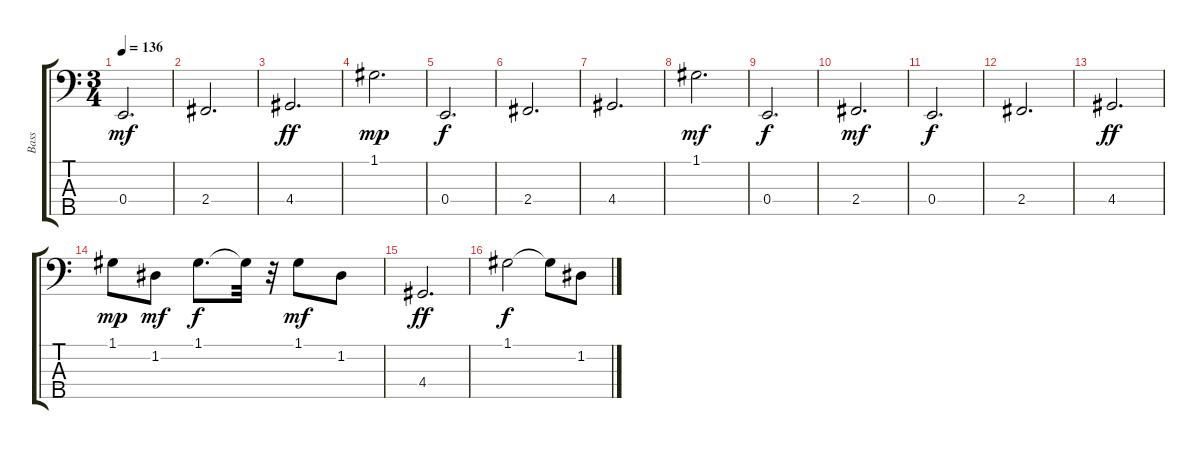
\track ("Bass" "Bass") {instrument electricbassfinger}
\staff {score tabs}
\tuning (G2 D2 A1 E1 B0) {hide}
\ts (3 4)
\tempo 136
\clef f4
\ks c
0.4.2{d dy mf} |
2.4.2{d} |
4.4.2{d dy ff} |
1.1.2{d dy mp} |
0.4.2{d dy f} |
2.4.2{d} |
4.4.2{d} |
1.1.2{d dy mf} |
0.4.2{d dy f} |
2.4.2{d dy mf} |
0.4.2{d dy f} |
2.4.2{d} |
4.4.2{d dy ff} |
1.1.8{dy mp} 1.2.8{dy mf} 1.1.8{d dy f} 1.1{t}.32 r.32 1.1.8{dy mf} 1.2.8 |
4.4.2{d dy ff} |
1.1.2{dy f} 1.1{t}.8 1.2.8
